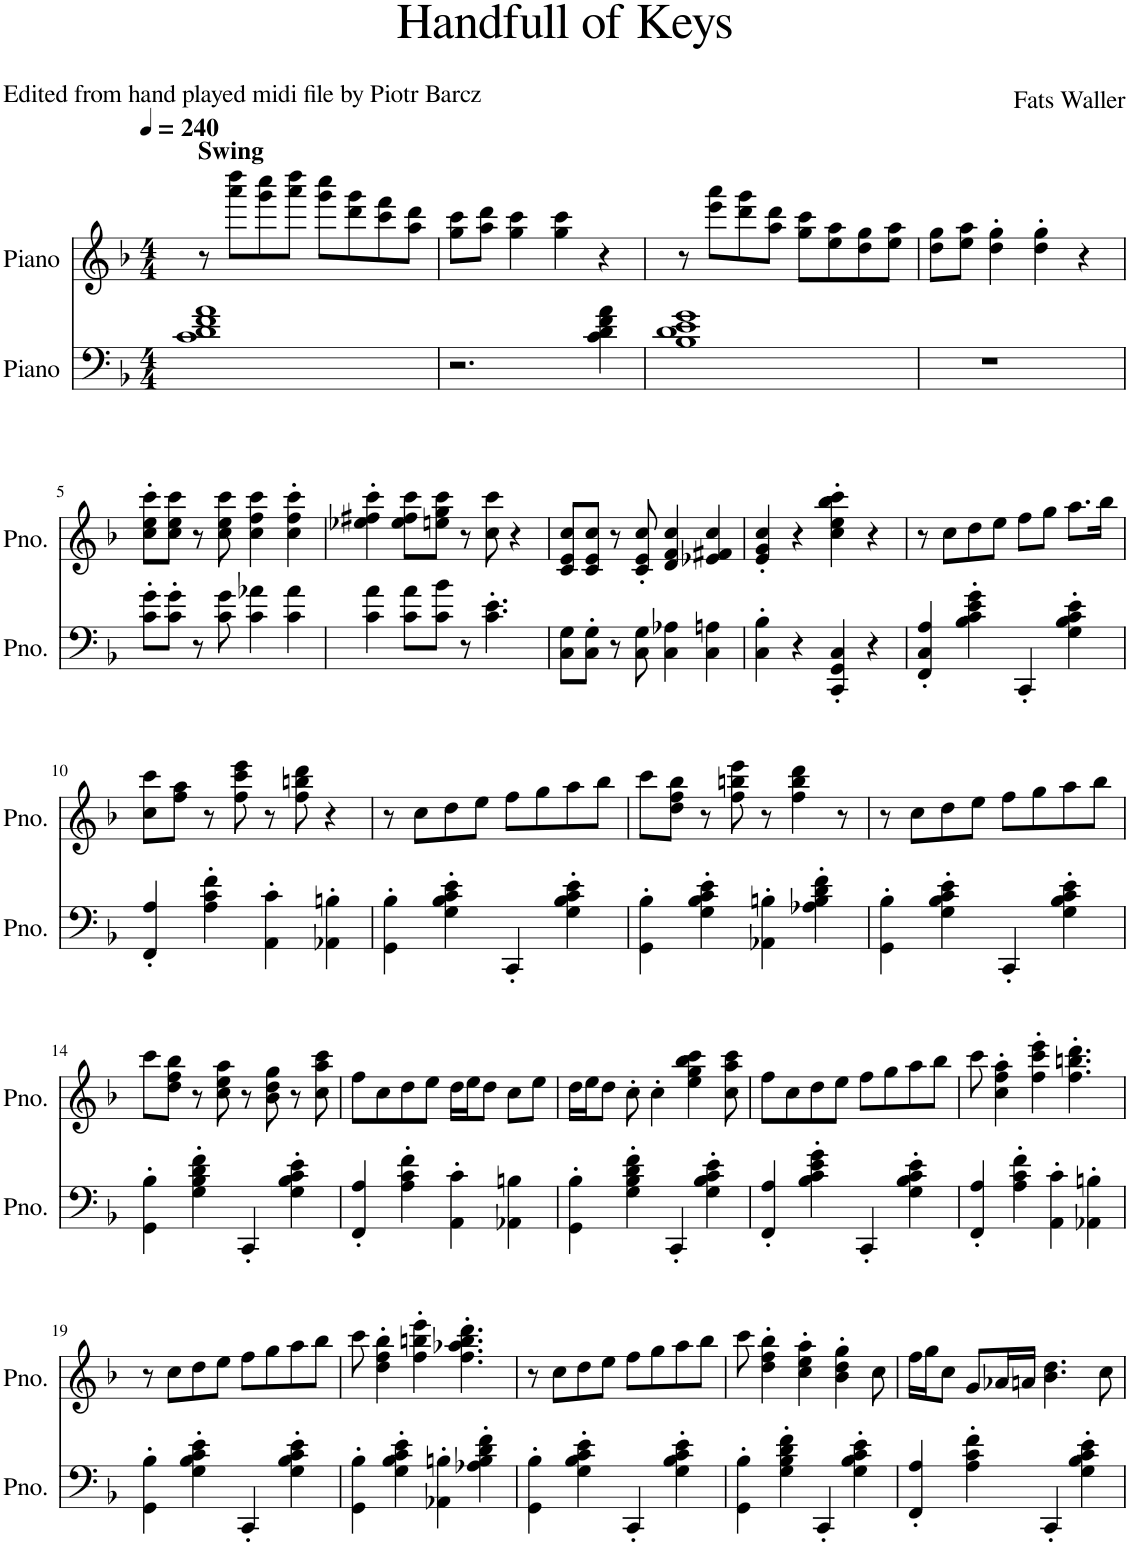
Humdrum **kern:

**kern	**kern
*part2	*part1
*staff2	*staff1
*I"Piano	*I"Piano
*I'Pno.	*I'Pno.
*clefF4	*clefG2
*k[b-]	*k[b-]
*M4/4	*M4/4
*MM240	*MM240
=1	=1
!	!LO:TX:a:B:t=Swing
1c 1d 1f 1a	8r
.	8aaa\ 8dddd\L
.	8ggg\ 8cccc\
.	8aaa\ 8dddd\J
.	8ggg\ 8cccc\L
.	8ddd\ 8ggg\
.	8ccc\ 8fff\
.	8aa\ 8ddd\J
=2	=2
2.r	8gg\ 8ccc\L
.	8aa\ 8ddd\J
.	4gg\ 4ccc\
.	4gg\ 4ccc\
4c\ 4d\ 4f\ 4a\	4r
=3	=3
1B- 1d 1e 1g	8r
.	8eee\ 8aaa\L
.	8ddd\ 8ggg\
.	8aa\ 8ddd\J
.	8gg\ 8ccc\L
.	8ee\ 8aa\
.	8dd\ 8gg\
.	8ee\ 8aa\J
=4	=4
1r	8dd\ 8gg\L
.	8ee\ 8aa\J
.	4dd\' 4gg\'
.	4dd\' 4gg\'
.	4r
!!LO:LB:g=z
=5	=5
8c\' 8g\'L	8cc\' 8ee\' 8ccc\'L
8c\' 8g\'J	8cc\ 8ee\ 8ccc\J
8r	8r
8c\ 8g\	8cc\ 8ee\ 8ccc\
4c\ 4a-X\	4cc\ 4ff\ 4ccc\
4c\ 4a-\	4cc\' 4ff\' 4ccc\'
=6	=6
4c\ 4a\	4ee-X\' 4ff#X\' 4ccc\'
8c\ 8a\L	8ee-\ 8ff#\ 8ccc\L
8c\ 8b-\J	8een\ 8gg\ 8ccc\J
8r	8r
4.c\' 4.e\'	8cc\ 8ccc\
.	4r
=7	=7
8C\ 8G\L	8c/ 8e/ 8cc/L
8C\' 8G\'J	8c/ 8e/ 8cc/J
8r	8r
8C\ 8G\	8c/' 8e/' 8cc/'
4C\ 4A-X\	4d/ 4f/ 4cc/
4C\ 4An\	4e-X/ 4f#X/ 4cc/
=8	=8
4C\' 4B-\'	4e/' 4g/' 4cc/'
4r	4r
4CC/' 4GG/' 4C/'	4cc\' 4ee\' 4bb-\' 4ccc\'
4r	4r
=9	=9
4FF/' 4C/' 4A/'	8r
.	8cc\L
4B-\' 4c\' 4e\' 4g\'	8dd\
.	8ee\J
4CC'/	8ff\L
.	8gg\J
4G\' 4B-\' 4c\' 4e\'	8.aa\L
.	16bb-\Jk
!!LO:LB:g=z
=10	=10
4FF/' 4A/'	8cc\ 8ccc\L
.	8ff\ 8aa\J
4A\' 4c\' 4f\'	8r
.	8ff\ 8ccc\ 8eee\
4AA\' 4c\'	8r
.	8ff\ 8bbn\ 8ddd\
4AA-X\' 4Bn\'	4r
=11	=11
4GG\' 4B-\'	8r
.	8cc\L
4G\' 4B-\' 4c\' 4e\'	8dd\
.	8ee\J
4CC'/	8ff\L
.	8gg\
4G\' 4B-\' 4c\' 4e\'	8aa\
.	8bb-\J
=12	=12
4GG\' 4B-\'	8ccc\L
.	8dd\ 8ff\ 8bb-\J
4G\' 4B-\' 4c\' 4e\'	8r
.	8ff\ 8bbn\ 8eee\
4AA-X\' 4Bn\'	8r
.	4ff\ 4bb\ 4ddd\
4A-X\' 4B\' 4d\' 4f\'	.
.	8r
=13	=13
4GG\' 4B-\'	8r
.	8cc\L
4G\' 4B-\' 4c\' 4e\'	8dd\
.	8ee\J
4CC'/	8ff\L
.	8gg\
4G\' 4B-\' 4c\' 4e\'	8aa\
.	8bb-\J
!!LO:LB:g=z
=14	=14
4GG\' 4B-\'	8ccc\L
.	8dd\ 8ff\ 8bb-\J
4G\' 4B-\' 4d\' 4f\'	8r
.	8cc\ 8ee\ 8aa\
4CC'/	8r
.	8b-\ 8dd\ 8gg\
4G\' 4B-\' 4c\' 4e\'	8r
.	8cc\ 8aa\ 8ccc\
=15	=15
4FF/' 4A/'	8ff\L
.	8cc\
4A\' 4c\' 4f\'	8dd\
.	8ee\J
4AA\' 4c\'	16dd\LL
.	16ee\J
.	8dd\J
4AA-X\ 4Bn\	8cc\L
.	8ee\J
=16	=16
4GG\' 4B-\'	16dd\LL
.	16ee\J
.	8dd\J
4G\' 4B-\' 4d\' 4f\'	8cc'\
.	4cc'\
4CC'/	.
.	4ee\ 4gg\ 4bb-\ 4ccc\
4G\' 4B-\' 4c\' 4e\'	.
.	8cc\ 8aa\ 8ccc\
=17	=17
4FF/' 4A/'	8ff\L
.	8cc\
4B-\' 4c\' 4e\' 4g\'	8dd\
.	8ee\J
4CC'/	8ff\L
.	8gg\
4G\' 4B-\' 4c\' 4e\'	8aa\
.	8bb-\J
=18	=18
4FF/' 4A/'	8ccc\
.	4cc\' 4ff\' 4aa\'
4A\' 4c\' 4f\'	.
.	4ff\' 4ccc\' 4eee\'
4AA\' 4c\'	.
.	4.ff\' 4.bbn\' 4.ddd\'
4AA-X\' 4Bn\'	.
!!LO:LB:g=z
=19	=19
4GG\' 4B-\'	8r
.	8cc\L
4G\' 4B-\' 4c\' 4e\'	8dd\
.	8ee\J
4CC'/	8ff\L
.	8gg\
4G\' 4B-\' 4c\' 4e\'	8aa\
.	8bb-\J
=20	=20
4GG\' 4B-\'	8ccc\
.	4dd\' 4ff\' 4bb-\'
4G\' 4B-\' 4c\' 4e\'	.
.	4ff\' 4bbn\' 4eee\'
4AA-X\' 4Bn\'	.
.	4.ff\' 4.aa-X\' 4.bb\' 4.ddd\'
4A-X\' 4B\' 4d\' 4f\'	.
=21	=21
4GG\' 4B-\'	8r
.	8cc\L
4G\' 4B-\' 4c\' 4e\'	8dd\
.	8ee\J
4CC'/	8ff\L
.	8gg\
4G\' 4B-\' 4c\' 4e\'	8aa\
.	8bb-\J
=22	=22
4GG\' 4B-\'	8ccc\
.	4dd\' 4ff\' 4bb-\'
4G\' 4B-\' 4d\' 4f\'	.
.	4cc\' 4ee\' 4aa\'
4CC'/	.
.	4b-\' 4dd\' 4gg\'
4G\' 4B-\' 4c\' 4e\'	.
.	8cc\
=23	=23
4FF/' 4A/'	16ff\LL
.	16gg\J
.	8cc\J
4A\' 4c\' 4f\'	8g/L
.	16a-X/L
.	16an/JJ
4CC'/	4.b-\ 4.dd\
4G\' 4B-\' 4c\' 4e\'	.
.	8cc\
=	=
*-	*-
